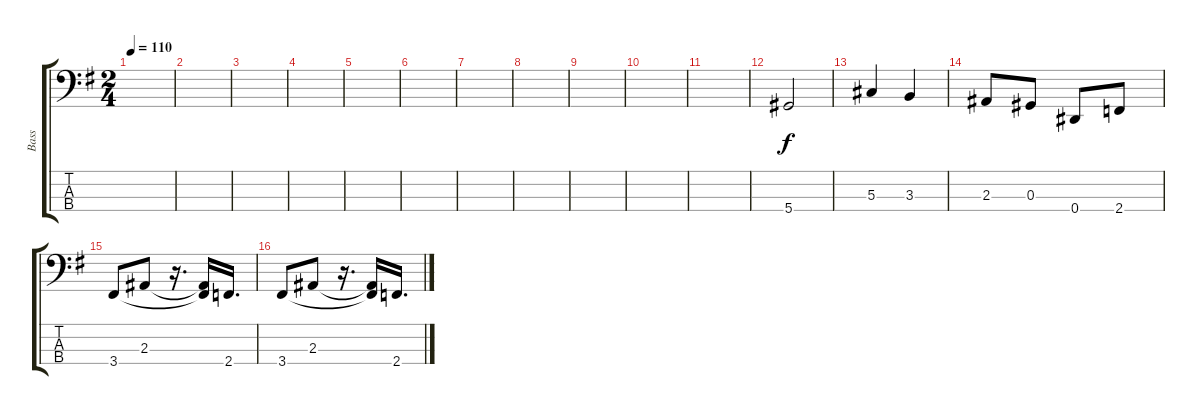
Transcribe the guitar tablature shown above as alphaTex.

\track ("Bass" "Bass") {instrument overdrivenguitar}
\staff {score tabs}
\tuning (Gb2 Db2 Ab1 Eb1) {hide}
\ts (2 4)
\tempo 110
\clef f4
\ks g
|
|
|
|
|
|
|
|
|
|
|
5.4.2 |
5.3.4 3.3.4 |
2.3.8 0.3.8 0.4.8 2.4.8 |
3.4.8 2.3.8 r.16{d} (2.3{t} 3.4{t}).16 2.4.16{d} |
3.4.8 2.3.8 r.16{d} (2.3{t} 3.4{t}).16 2.4.16{d}
